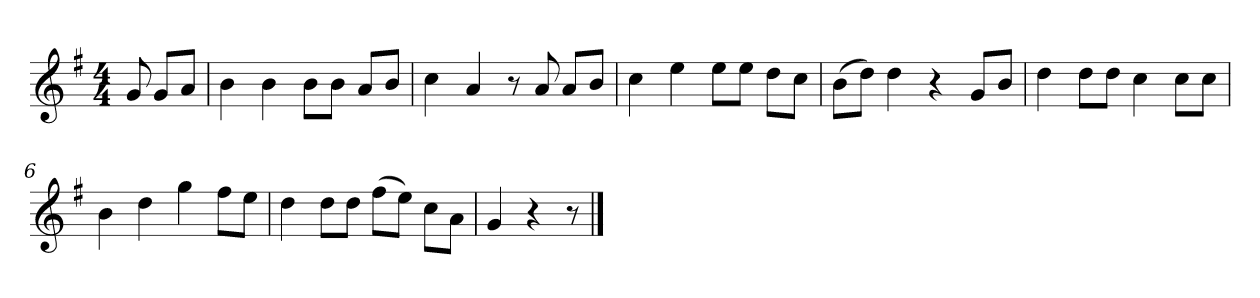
**kern
*part1
*staff1
*k[f#]
*M4/4
*MM120
=
8g
8gL
8aJ
=1
4b
4b
8bL
8bJ
8aL
8bJ
=2
4cc
4a
8r
8a
8aL
8bJ
=3
4cc
4ee
8eeL
8eeJ
8ddL
8ccJ
=4
(8bL
8ddJ)
4dd
4r
8gL
8bJ
=5
4dd
8ddL
8ddJ
4cc
8ccL
8ccJ
=6
4b
4dd
4gg
8ff#L
8eeJ
=7
4dd
8ddL
8ddJ
(8ff#L
8eeJ)
8ccL
8aJ
=8
4g
4r
8r
==
*-
